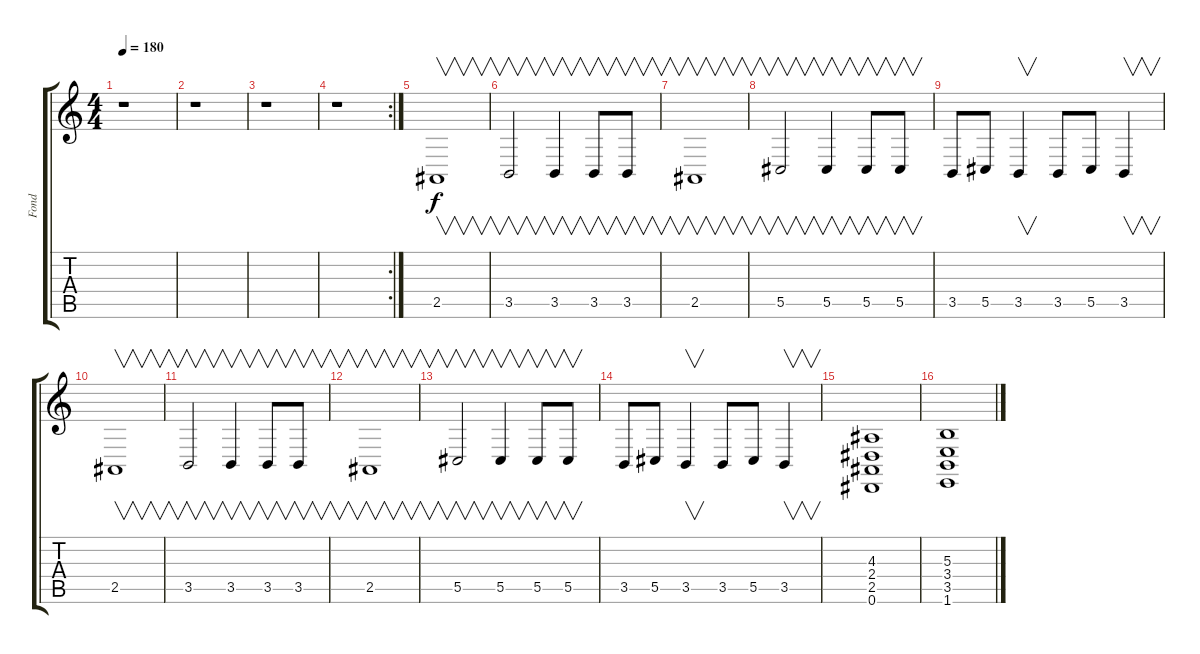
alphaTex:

\track ("Fond" "Fond") {instrument choiraahs}
\staff {score tabs}
\tuning (Eb4 Bb3 Gb3 Db3 Ab2 Eb2) {hide}
\ts (4 4)
\tempo 180
\clef g2
\ks c
r.1{dy f} |
r.1 |
r.1 |
\rc 2
r.1 |
2.5.1{v instrument lead8bassandlead} |
3.5.2{v} 3.5.4{v} 3.5.8{v} 3.5.8{v} |
2.5.1{v} |
5.5.2{v} 5.5.4{v} 5.5.8{v} 5.5.8{v} |
3.5.8 5.5.8 3.5.4{v} 3.5.8 5.5.8 3.5.4{v} |
2.5.1{v} |
3.5.2{v} 3.5.4{v} 3.5.8{v} 3.5.8{v} |
2.5.1{v} |
5.5.2{v} 5.5.4{v} 5.5.8{v} 5.5.8{v} |
3.5.8 5.5.8 3.5.4{v} 3.5.8 5.5.8 3.5.4{v} |
(4.3 2.4 2.5 0.6).1{instrument choiraahs} |
(5.3 3.4 3.5 1.6).1
